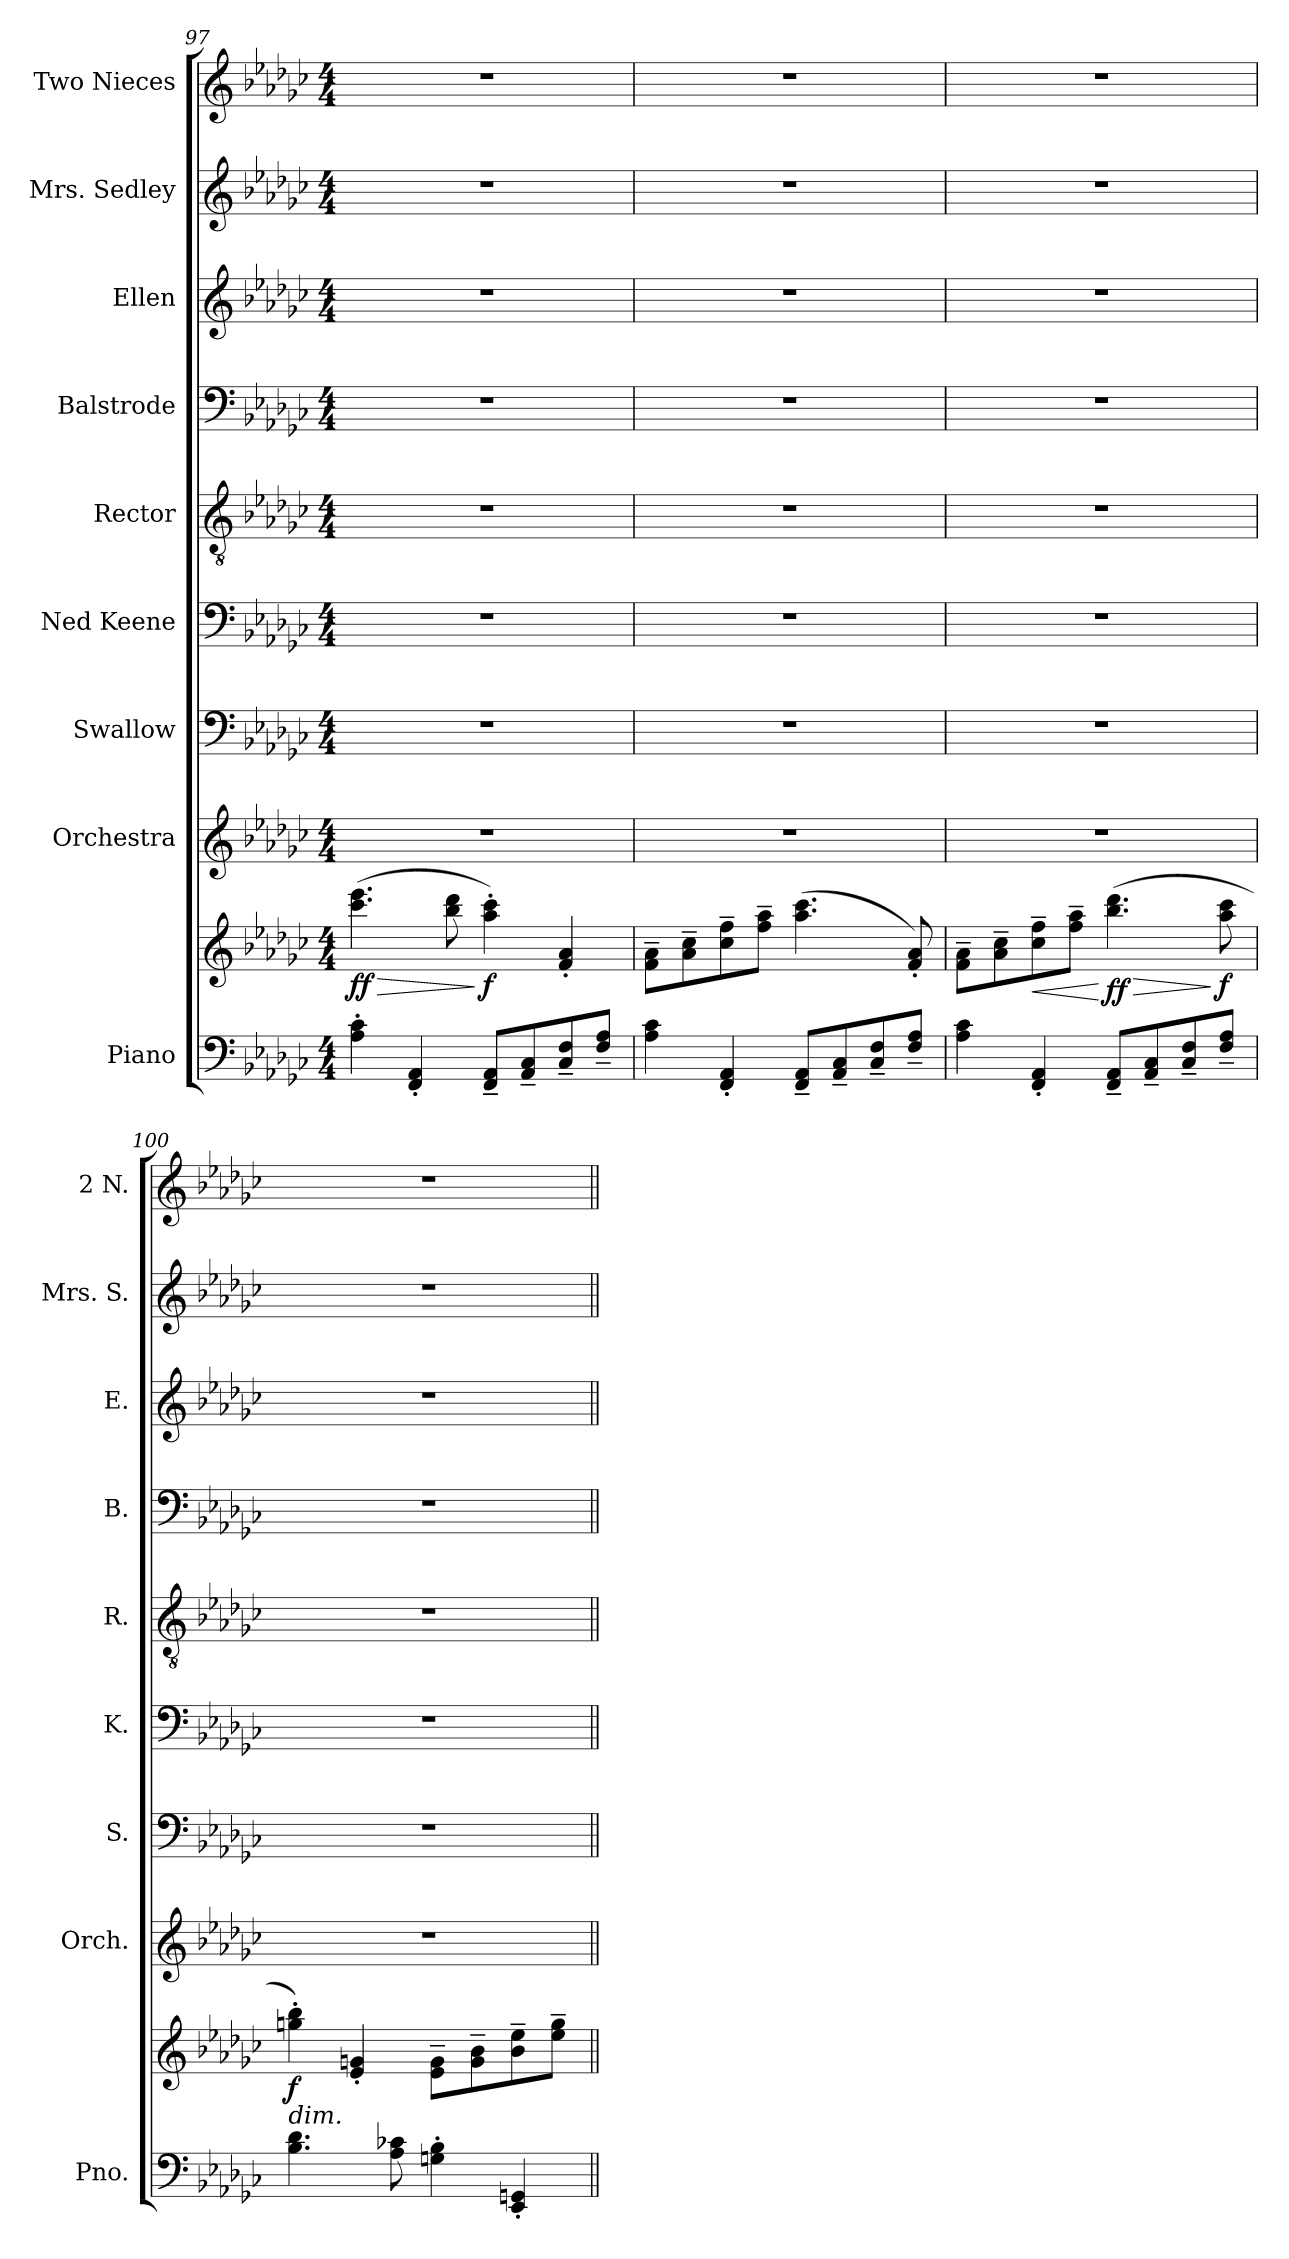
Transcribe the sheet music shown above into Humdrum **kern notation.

**kern	**kern	**dynam	**kern	**kern	**kern	**kern	**kern	**kern	**kern	**kern
*part9	*part9	*part9	*part8	*part7	*part6	*part5	*part4	*part3	*part2	*part1
*staff10	*staff9	*staff9/10	*staff8	*staff7	*staff6	*staff5	*staff4	*staff3	*staff2	*staff1
*I"Piano	*	*	*I"Orchestra	*I"Swallow	*I"Ned Keene	*I"Rector	*I"Balstrode	*I"Ellen	*I"Mrs. Sedley	*I"Two Nieces
*I'Pno.	*	*	*I'Orch.	*I'S.	*I'K.	*I'R.	*I'B.	*I'E.	*I'Mrs. S.	*I'2 N.
!!LO:PB:g=z
*clefF4	*clefG2	*	*clefG2	*clefF4	*clefF4	*clefGv2	*clefF4	*clefG2	*clefG2	*clefG2
*k[b-e-a-d-g-c-]	*k[b-e-a-d-g-c-]	*	*k[b-e-a-d-g-c-]	*k[b-e-a-d-g-c-]	*k[b-e-a-d-g-c-]	*k[b-e-a-d-g-c-]	*k[b-e-a-d-g-c-]	*k[b-e-a-d-g-c-]	*k[b-e-a-d-g-c-]	*k[b-e-a-d-g-c-]
*M4/4	*M4/4	*	*M4/4	*M4/4	*M4/4	*M4/4	*M4/4	*M4/4	*M4/4	*M4/4
=97	=97	=97	=97	=97	=97	=97	=97	=97	=97	=97
!	!	!LO:HP:b	!	!	!	!	!	!	!	!
!	!	!LO:DY:n=1:b	!	!	!	!	!	!	!	!
4A-\' 4c-\'	(>4.ccc-\ 4.eee-\	> ff	1r	1r	1r	1r	1r	1r	1r	1r
4FF/' 4AA-/'	.	.	.	.	.	.	.	.	.	.
.	8bb-\ 8ddd-\	.	.	.	.	.	.	.	.	.
!	!	!LO:DY:n=2:b	!	!	!	!	!	!	!	!
8FF/~ 8AA-/~L	4aa-\' 4ccc-\')	] f	.	.	.	.	.	.	.	.
8AA-/~ 8C-/~	.	.	.	.	.	.	.	.	.	.
8C-/~ 8F/~	4f/' 4a-/'	.	.	.	.	.	.	.	.	.
8F/~ 8A-/~J	.	.	.	.	.	.	.	.	.	.
=98	=98	=98	=98	=98	=98	=98	=98	=98	=98	=98
4A-\ 4c-\	8f\~ 8a-\~L	.	1r	1r	1r	1r	1r	1r	1r	1r
.	8a-\~ 8cc-\~	.	.	.	.	.	.	.	.	.
4FF/' 4AA-/'	8cc-\~ 8ff\~	.	.	.	.	.	.	.	.	.
.	8ff\~ 8aa-\~J	.	.	.	.	.	.	.	.	.
8FF/~ 8AA-/~L	(>4.aa-\ 4.ccc-\	.	.	.	.	.	.	.	.	.
8AA-/~ 8C-/~	.	.	.	.	.	.	.	.	.	.
8C-/~ 8F/~	.	.	.	.	.	.	.	.	.	.
8F/~ 8A-/~J	8f/' 8a-/')	.	.	.	.	.	.	.	.	.
=99	=99	=99	=99	=99	=99	=99	=99	=99	=99	=99
4A-\ 4c-\	8f\~ 8a-\~L	.	1r	1r	1r	1r	1r	1r	1r	1r
.	8a-\~ 8cc-\~	.	.	.	.	.	.	.	.	.
!	!	!LO:HP:b	!	!	!	!	!	!	!	!
4FF/' 4AA-/'	8cc-\~ 8ff\~	<	.	.	.	.	.	.	.	.
.	8ff\~ 8aa-\~J	.	.	.	.	.	.	.	.	.
!	!	!LO:HP:n=1:b	!	!	!	!	!	!	!	!
!	!	!LO:DY:n=1:b	!	!	!	!	!	!	!	!
8FF/~ 8AA-/~L	(>4.bb-\ 4.ddd-\	[ > ff	.	.	.	.	.	.	.	.
8AA-/~ 8C-/~	.	.	.	.	.	.	.	.	.	.
8C-/~ 8F/~	.	.	.	.	.	.	.	.	.	.
!	!	!LO:DY:n=2:b	!	!	!	!	!	!	!	!
8F/~ 8A-/~J	8aa-\ 8ccc-\	] f	.	.	.	.	.	.	.	.
=100	=100	=100	=100	=100	=100	=100	=100	=100	=100	=100
!	!LO:TX:b:i:t=dim.	!	!	!	!	!	!	!	!	!
!	!	!LO:DY:b	!	!	!	!	!	!	!	!
4.B-\ 4.d-\	4ggn\' 4bb-\')	f	1r	1r	1r	1r	1r	1r	1r	1r
.	4e-/' 4gn/'	.	.	.	.	.	.	.	.	.
8A-\ 8c-X\	.	.	.	.	.	.	.	.	.	.
4Gn\' 4B-\'	8e-\~ 8g\~L	.	.	.	.	.	.	.	.	.
.	8g\~ 8b-\~	.	.	.	.	.	.	.	.	.
4EE-/' 4GGn/'	8b-\~ 8ee-\~	.	.	.	.	.	.	.	.	.
.	8ee-\~ 8gg\~J	.	.	.	.	.	.	.	.	.
=||	=||	=||	=||	=||	=||	=||	=||	=||	=||	=||
*-	*-	*-	*-	*-	*-	*-	*-	*-	*-	*-
